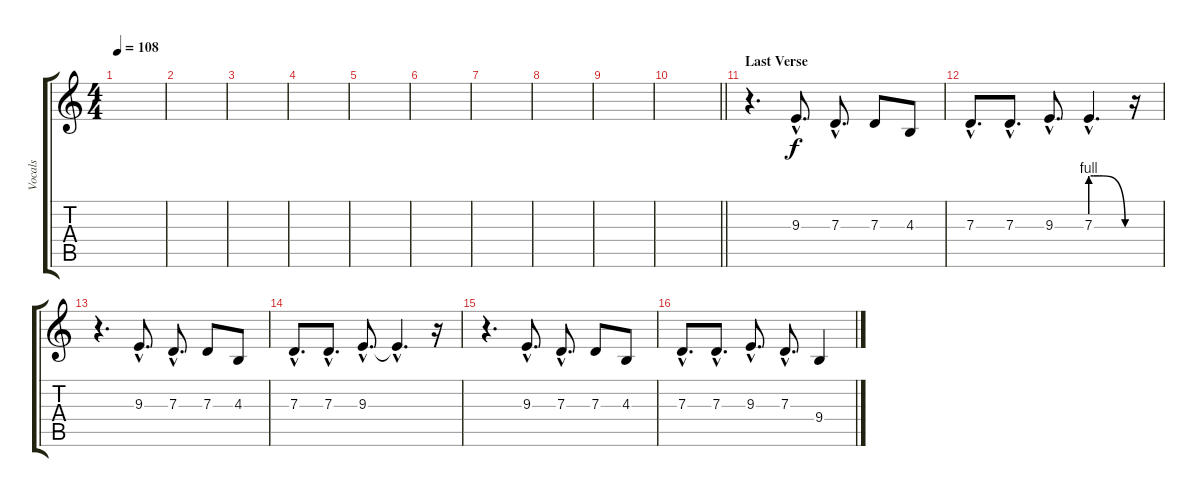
\track ("Vocals" "Vocals") {instrument tuba}
\staff {score tabs}
\tuning (E4 B3 G3 D3 A2 E2) {hide}
\ts (4 4)
\tempo 108
\clef g2
\ks c
|
|
|
|
|
|
|
|
|
\barLineRight lightlight
|
\section ("" "Last Verse")
r.4{d} 9.3{hac}.8{d dy f} 7.3{hac}.8{d} 7.3.8 4.3.8 |
7.3{hac}.8{d} 7.3{hac}.8{d} 9.3{hac}.8{d} 7.3{be (custom 0 4 5 4 15 4 20 4 60 0) hac}.4{d} r.16 |
r.4{d} 9.3{hac}.8{d} 7.3{hac}.8{d} 7.3.8 4.3.8 |
7.3{hac}.8{d} 7.3{hac}.8{d} 9.3{hac}.8{d} 9.3{hac t}.4{d} r.16 |
r.4{d} 9.3{hac}.8{d} 7.3{hac}.8{d} 7.3.8 4.3.8 |
7.3{hac}.8{d} 7.3{hac}.8{d} 9.3{hac}.8{d} 7.3{hac}.8{d} 9.4.4
